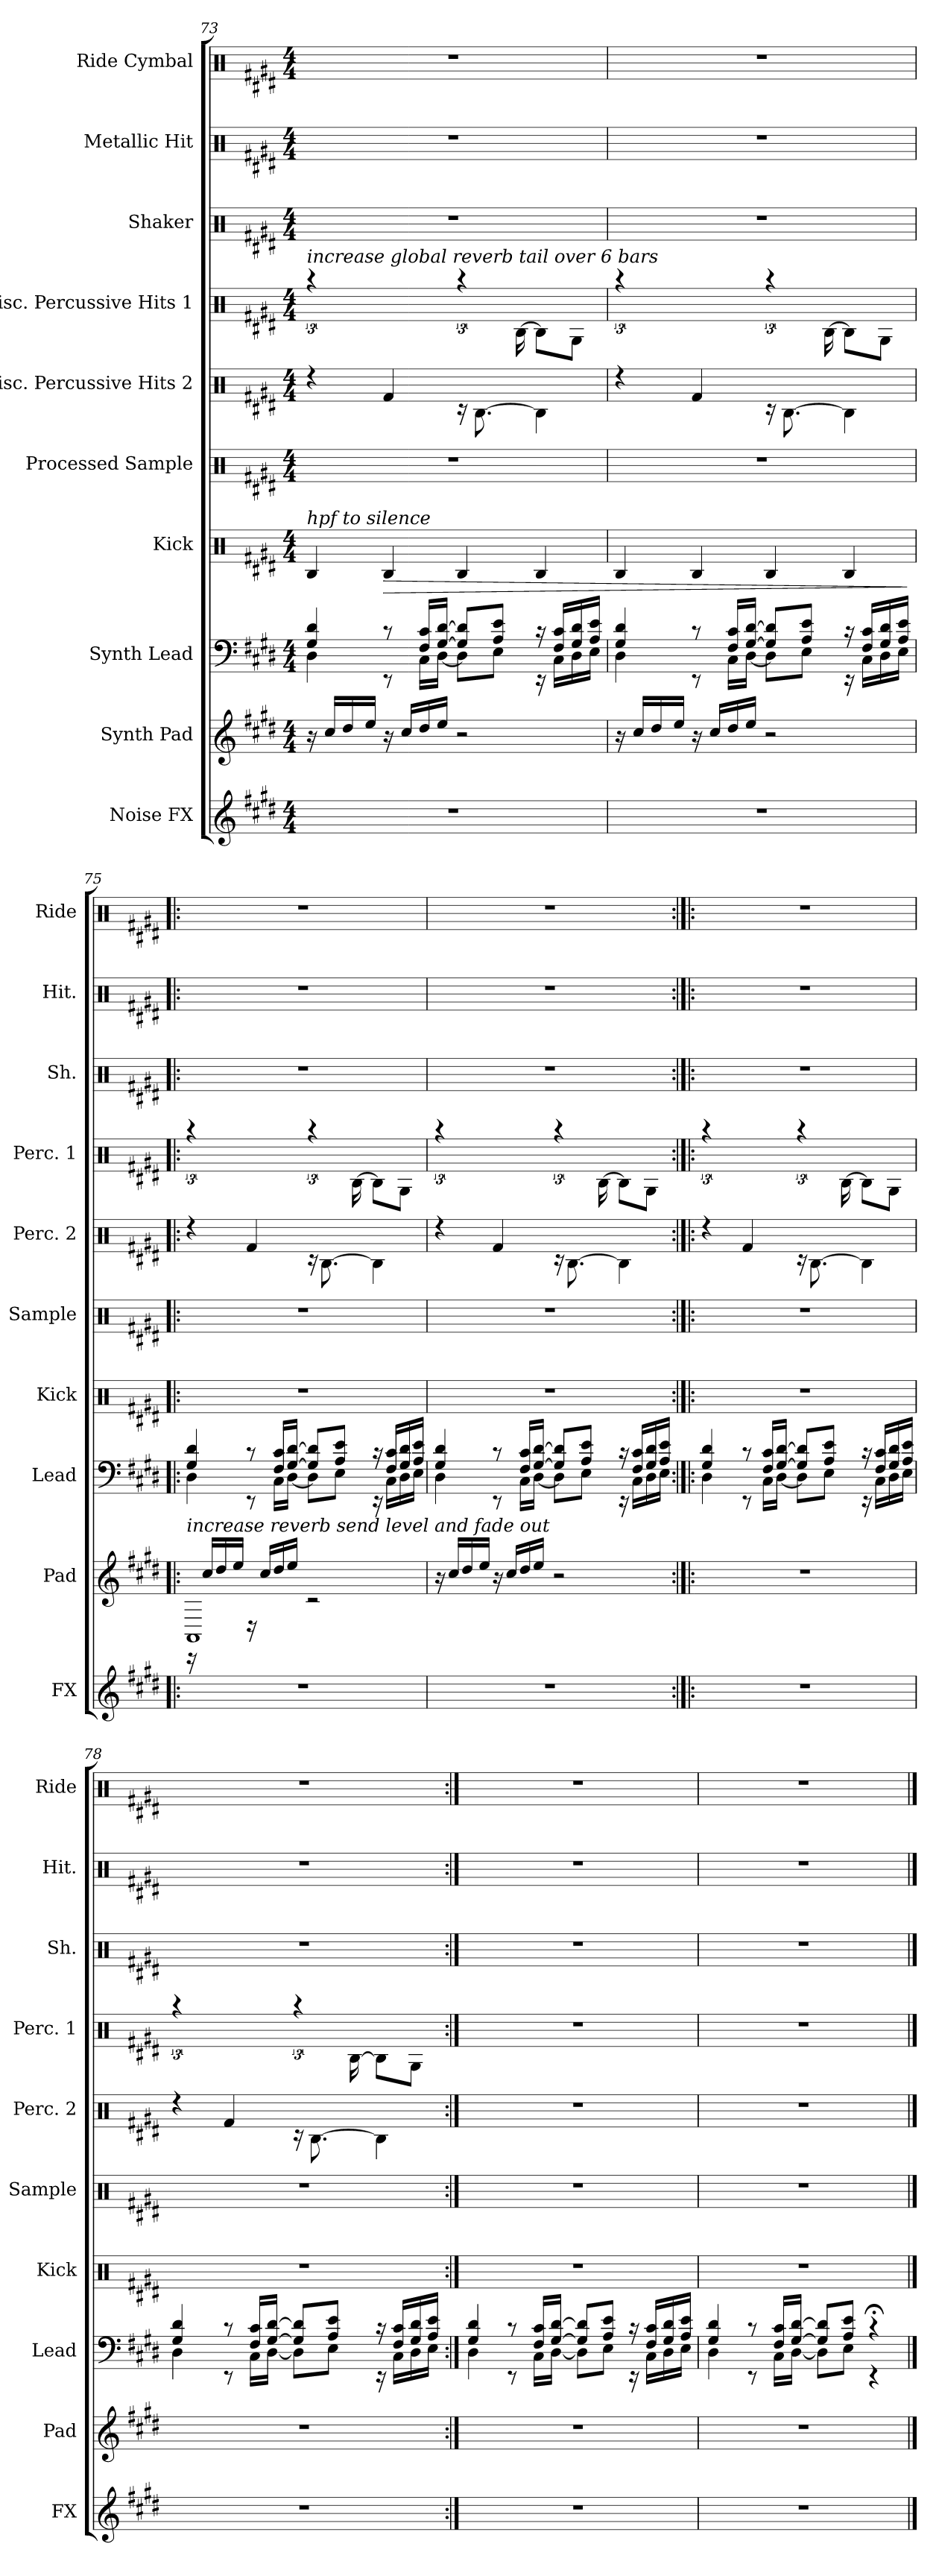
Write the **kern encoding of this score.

**kern	**kern	**kern	**kern	**dynam	**kern	**kern	**kern	**kern	**kern	**kern
*part10	*part9	*part8	*part7	*part7	*part6	*part5	*part4	*part3	*part2	*part1
*staff10	*staff9	*staff8	*staff7	*staff7	*staff6	*staff5	*staff4	*staff3	*staff2	*staff1
*I"Noise FX	*I"Synth Pad	*I"Synth Lead	*I"Kick	*	*I"Processed Sample	*I"Misc. Percussive Hits 2	*I"Misc. Percussive Hits 1	*I"Shaker	*I"Metallic Hit	*I"Ride Cymbal
*I'FX	*I'Pad	*I'Lead	*I'Kick	*	*I'Sample	*I'Perc. 2	*I'Perc. 1	*I'Sh.	*I'Hit.	*I'Ride
!!LO:LB:g=z
*clefG2	*clefG2	*clefF4	*clefX	*	*clefX	*clefX	*clefX	*clefX	*clefX	*clefX
*k[f#c#g#d#]	*k[f#c#g#d#]	*k[f#c#g#d#]	*k[f#c#g#d#]	*	*k[f#c#g#d#]	*k[f#c#g#d#]	*k[f#c#g#d#]	*k[f#c#g#d#]	*k[f#c#g#d#]	*k[f#c#g#d#]
*E:	*E:	*E:	*E:	*	*E:	*E:	*E:	*E:	*E:	*E:
*M4/4	*M4/4	*M4/4	*M4/4	*	*M4/4	*M4/4	*M4/4	*M4/4	*M4/4	*M4/4
=73	=73	=73	=73	=73	=73	=73	=73	=73	=73	=73
*	*	*^	*	*	*	*^	*^	*	*	*
!	!	!	!	!	!	!	!	!	!LO:TX:a:i:t=increase global reverb tail over 6 bars	!	!	!	!
!	!	!	!	!LO:TX:a:i:t=hpf to silence	!	!	!	!	!	!	!	!	!
1r	16r	4G#/ 4d#/	4D#\	4RB/	.	1r	4rdd	2ryy	6raa	2ryy	1r	1r	1r
.	16cc#/LL	.	.	.	.	.	.	.	.	.	.	.	.
.	16dd#/	.	.	.	.	.	.	.	.	.	.	.	.
.	.	.	.	.	.	.	.	.	12R/	.	.	.	.
.	16ee/JJ	.	.	.	.	.	.	.	.	.	.	.	.
!	!	!	!	!	!LO:HP:b	!	!	!	!	!	!	!	!
.	16r	8rc	8rEE	4RB/	>	.	4Rf/	.	4R/	.	.	.	.
.	16cc#/LL	.	.	.	.	.	.	.	.	.	.	.	.
.	16dd#/	16F#/ 16c#/LL	16C#\LL	.	.	.	.	.	.	.	.	.	.
.	16ee/JJ	[>16G#/ [>16d#/JJ	[<16D#\JJ	.	.	.	.	.	.	.	.	.	.
.	2r	8G#/] 8d#/]L	8D#\L]	4RB/	.	.	2ryy	16rc	6raa	8ryy	.	.	.
.	.	.	.	.	.	.	.	[<8.RB\	.	.	.	.	.
.	.	8A/ 8e/J	8E\J	.	.	.	.	.	.	16ryy	.	.	.
.	.	.	.	.	.	.	.	.	12R/	.	.	.	.
.	.	.	.	.	.	.	.	.	.	[<16RB\	.	.	.
.	.	16rc	16rEE	4RB/	.	.	.	4RB\]	4R/	8RB\L]	.	.	.
.	.	16F#/ 16c#/LL	16C#\LL	.	.	.	.	.	.	.	.	.	.
.	.	16G#/ 16d#/	16D#\	.	.	.	.	.	.	8RG\J	.	.	.
.	.	16A/ 16e/JJ	16E\JJ	.	.	.	.	.	.	.	.	.	.
=74	=74	=74	=74	=74	=74	=74	=74	=74	=74	=74	=74	=74	=74
1r	16r	4G#/ 4d#/	4D#\	4RB/	.	1r	4rdd	2ryy	6raa	2ryy	1r	1r	1r
.	16cc#/LL	.	.	.	.	.	.	.	.	.	.	.	.
.	16dd#/	.	.	.	.	.	.	.	.	.	.	.	.
.	.	.	.	.	.	.	.	.	12R/	.	.	.	.
.	16ee/JJ	.	.	.	.	.	.	.	.	.	.	.	.
.	16r	8rc	8rEE	4RB/	.	.	4Rf/	.	4R/	.	.	.	.
.	16cc#/LL	.	.	.	.	.	.	.	.	.	.	.	.
.	16dd#/	16F#/ 16c#/LL	16C#\LL	.	.	.	.	.	.	.	.	.	.
.	16ee/JJ	[>16G#/ [>16d#/JJ	[<16D#\JJ	.	.	.	.	.	.	.	.	.	.
.	2r	8G#/] 8d#/]L	8D#\L]	4RB/	.	.	2ryy	16rc	6raa	8ryy	.	.	.
.	.	.	.	.	.	.	.	[<8.RB\	.	.	.	.	.
.	.	8A/ 8e/J	8E\J	.	.	.	.	.	.	16ryy	.	.	.
.	.	.	.	.	.	.	.	.	12R/	.	.	.	.
.	.	.	.	.	.	.	.	.	.	[<16RB\	.	.	.
.	.	16rc	16rEE	4RB/	.	.	.	4RB\]	4R/	8RB\L]	.	.	.
.	.	16F#/ 16c#/LL	16C#\LL	.	.	.	.	.	.	.	.	.	.
.	.	16G#/ 16d#/	16D#\	.	.	.	.	.	.	8RG\J	.	.	.
.	.	16A/ 16e/JJ	16E\JJ	.	.	.	.	.	.	.	.	.	.
*	*	*	*	*	*	*	*v	*v	*	*	*	*	*
*	*	*v	*v	*	*	*	*	*v	*v	*	*	*
.	.	.	.	]	.	.	.	.	.	.
=75!|:	=75!|:	=75!|:	=75!|:	=75!|:	=75!|:	=75!|:	=75!|:	=75!|:	=75!|:	=75!|:
*	*^	*^	*	*	*	*^	*^	*	*	*
!	!LO:TX:a:i:t=increase reverb send level and fade out	!	!	!	!	!	!	!	!	!	!	!	!	!
1r	1AA	16r	4G#/ 4d#/	4D#\	1r	.	1r	4rdd	2ryy	6raa	2ryy	1r	1r	1r
.	.	16cc#/LL	.	.	.	.	.	.	.	.	.	.	.	.
.	.	16dd#/	.	.	.	.	.	.	.	.	.	.	.	.
.	.	.	.	.	.	.	.	.	.	12R/	.	.	.	.
.	.	16ee/JJ	.	.	.	.	.	.	.	.	.	.	.	.
.	.	16r	8rc	8rEE	.	.	.	4Rf/	.	4R/	.	.	.	.
.	.	16cc#/LL	.	.	.	.	.	.	.	.	.	.	.	.
.	.	16dd#/	16F#/ 16c#/LL	16C#\LL	.	.	.	.	.	.	.	.	.	.
.	.	16ee/JJ	[>16G#/ [>16d#/JJ	[<16D#\JJ	.	.	.	.	.	.	.	.	.	.
.	.	2rc	8G#/] 8d#/]L	8D#\L]	.	.	.	2ryy	16rc	6raa	8ryy	.	.	.
.	.	.	.	.	.	.	.	.	[<8.RB\	.	.	.	.	.
.	.	.	8A/ 8e/J	8E\J	.	.	.	.	.	.	16ryy	.	.	.
.	.	.	.	.	.	.	.	.	.	12R/	.	.	.	.
.	.	.	.	.	.	.	.	.	.	.	[<16RB\	.	.	.
.	.	.	16rc	16rEE	.	.	.	.	4RB\]	4R/	8RB\L]	.	.	.
.	.	.	16F#/ 16c#/LL	16C#\LL	.	.	.	.	.	.	.	.	.	.
.	.	.	16G#/ 16d#/	16D#\	.	.	.	.	.	.	8RG\J	.	.	.
.	.	.	16A/ 16e/JJ	16E\JJ	.	.	.	.	.	.	.	.	.	.
*	*v	*v	*	*	*	*	*	*	*	*	*	*	*	*
=76	=76	=76	=76	=76	=76	=76	=76	=76	=76	=76	=76	=76	=76
1r	16r	4G#/ 4d#/	4D#\	1r	.	1r	4rdd	2ryy	6raa	2ryy	1r	1r	1r
.	16cc#/LL	.	.	.	.	.	.	.	.	.	.	.	.
.	16dd#/	.	.	.	.	.	.	.	.	.	.	.	.
.	.	.	.	.	.	.	.	.	12R/	.	.	.	.
.	16ee/JJ	.	.	.	.	.	.	.	.	.	.	.	.
.	16r	8rc	8rEE	.	.	.	4Rf/	.	4R/	.	.	.	.
.	16cc#/LL	.	.	.	.	.	.	.	.	.	.	.	.
.	16dd#/	16F#/ 16c#/LL	16C#\LL	.	.	.	.	.	.	.	.	.	.
.	16ee/JJ	[>16G#/ [>16d#/JJ	[<16D#\JJ	.	.	.	.	.	.	.	.	.	.
.	2r	8G#/] 8d#/]L	8D#\L]	.	.	.	2ryy	16rc	6raa	8ryy	.	.	.
.	.	.	.	.	.	.	.	[<8.RB\	.	.	.	.	.
.	.	8A/ 8e/J	8E\J	.	.	.	.	.	.	16ryy	.	.	.
.	.	.	.	.	.	.	.	.	12R/	.	.	.	.
.	.	.	.	.	.	.	.	.	.	[<16RB\	.	.	.
.	.	16rc	16rEE	.	.	.	.	4RB\]	4R/	8RB\L]	.	.	.
.	.	16F#/ 16c#/LL	16C#\LL	.	.	.	.	.	.	.	.	.	.
.	.	16G#/ 16d#/	16D#\	.	.	.	.	.	.	8RG\J	.	.	.
.	.	16A/ 16e/JJ	16E\JJ	.	.	.	.	.	.	.	.	.	.
!!LO:LB:g=z
=77:|!|:	=77:|!|:	=77:|!|:	=77:|!|:	=77:|!|:	=77:|!|:	=77:|!|:	=77:|!|:	=77:|!|:	=77:|!|:	=77:|!|:	=77:|!|:	=77:|!|:	=77:|!|:
1r	1r	4G#/ 4d#/	4D#\	1r	.	1r	4rdd	2ryy	6raa	2ryy	1r	1r	1r
.	.	.	.	.	.	.	.	.	12R/	.	.	.	.
.	.	8rc	8rEE	.	.	.	4Rf/	.	4R/	.	.	.	.
.	.	16F#/ 16c#/LL	16C#\LL	.	.	.	.	.	.	.	.	.	.
.	.	[>16G#/ [>16d#/JJ	[<16D#\JJ	.	.	.	.	.	.	.	.	.	.
.	.	8G#/] 8d#/]L	8D#\L]	.	.	.	2ryy	16rc	6raa	8ryy	.	.	.
.	.	.	.	.	.	.	.	[<8.RB\	.	.	.	.	.
.	.	8A/ 8e/J	8E\J	.	.	.	.	.	.	16ryy	.	.	.
.	.	.	.	.	.	.	.	.	12R/	.	.	.	.
.	.	.	.	.	.	.	.	.	.	[<16RB\	.	.	.
.	.	16rc	16rEE	.	.	.	.	4RB\]	4R/	8RB\L]	.	.	.
.	.	16F#/ 16c#/LL	16C#\LL	.	.	.	.	.	.	.	.	.	.
.	.	16G#/ 16d#/	16D#\	.	.	.	.	.	.	8RG\J	.	.	.
.	.	16A/ 16e/JJ	16E\JJ	.	.	.	.	.	.	.	.	.	.
=78	=78	=78	=78	=78	=78	=78	=78	=78	=78	=78	=78	=78	=78
1r	1r	4G#/ 4d#/	4D#\	1r	.	1r	4rdd	2ryy	6raa	2ryy	1r	1r	1r
.	.	.	.	.	.	.	.	.	12R/	.	.	.	.
.	.	8rc	8rEE	.	.	.	4Rf/	.	4R/	.	.	.	.
.	.	16F#/ 16c#/LL	16C#\LL	.	.	.	.	.	.	.	.	.	.
.	.	[>16G#/ [>16d#/JJ	[<16D#\JJ	.	.	.	.	.	.	.	.	.	.
.	.	8G#/] 8d#/]L	8D#\L]	.	.	.	2ryy	16rc	6raa	8ryy	.	.	.
.	.	.	.	.	.	.	.	[<8.RB\	.	.	.	.	.
.	.	8A/ 8e/J	8E\J	.	.	.	.	.	.	16ryy	.	.	.
.	.	.	.	.	.	.	.	.	12R/	.	.	.	.
.	.	.	.	.	.	.	.	.	.	[<16RB\	.	.	.
.	.	16rc	16rEE	.	.	.	.	4RB\]	4R/	8RB\L]	.	.	.
.	.	16F#/ 16c#/LL	16C#\LL	.	.	.	.	.	.	.	.	.	.
.	.	16G#/ 16d#/	16D#\	.	.	.	.	.	.	8RG\J	.	.	.
.	.	16A/ 16e/JJ	16E\JJ	.	.	.	.	.	.	.	.	.	.
*	*	*	*	*	*	*	*v	*v	*	*	*	*	*
*	*	*	*	*	*	*	*	*v	*v	*	*	*
=79:|!	=79:|!	=79:|!	=79:|!	=79:|!	=79:|!	=79:|!	=79:|!	=79:|!	=79:|!	=79:|!	=79:|!
1r	1r	4G#/ 4d#/	4D#\	1r	.	1r	1r	1r	1r	1r	1r
.	.	8rc	8rEE	.	.	.	.	.	.	.	.
.	.	16F#/ 16c#/LL	16C#\LL	.	.	.	.	.	.	.	.
.	.	[>16G#/ [>16d#/JJ	[<16D#\JJ	.	.	.	.	.	.	.	.
.	.	8G#/] 8d#/]L	8D#\L]	.	.	.	.	.	.	.	.
.	.	8A/ 8e/J	8E\J	.	.	.	.	.	.	.	.
.	.	16rc	16rEE	.	.	.	.	.	.	.	.
.	.	16F#/ 16c#/LL	16C#\LL	.	.	.	.	.	.	.	.
.	.	16G#/ 16d#/	16D#\	.	.	.	.	.	.	.	.
.	.	16A/ 16e/JJ	16E\JJ	.	.	.	.	.	.	.	.
=80	=80	=80	=80	=80	=80	=80	=80	=80	=80	=80	=80
1r	1r	4G#/ 4d#/	4D#\	1r	.	1r	1r	1r	1r	1r	1r
.	.	8rc	8rEE	.	.	.	.	.	.	.	.
.	.	16F#/ 16c#/LL	16C#\LL	.	.	.	.	.	.	.	.
.	.	[>16G#/ [>16d#/JJ	[<16D#\JJ	.	.	.	.	.	.	.	.
.	.	8G#/] 8d#/]L	8D#\L]	.	.	.	.	.	.	.	.
.	.	8A/ 8e/J	8E\J	.	.	.	.	.	.	.	.
.	.	4r;<c	4rEE	.	.	.	.	.	.	.	.
*	*	*v	*v	*	*	*	*	*	*	*	*
==	==	==	==	==	==	==	==	==	==	==
*-	*-	*-	*-	*-	*-	*-	*-	*-	*-	*-
